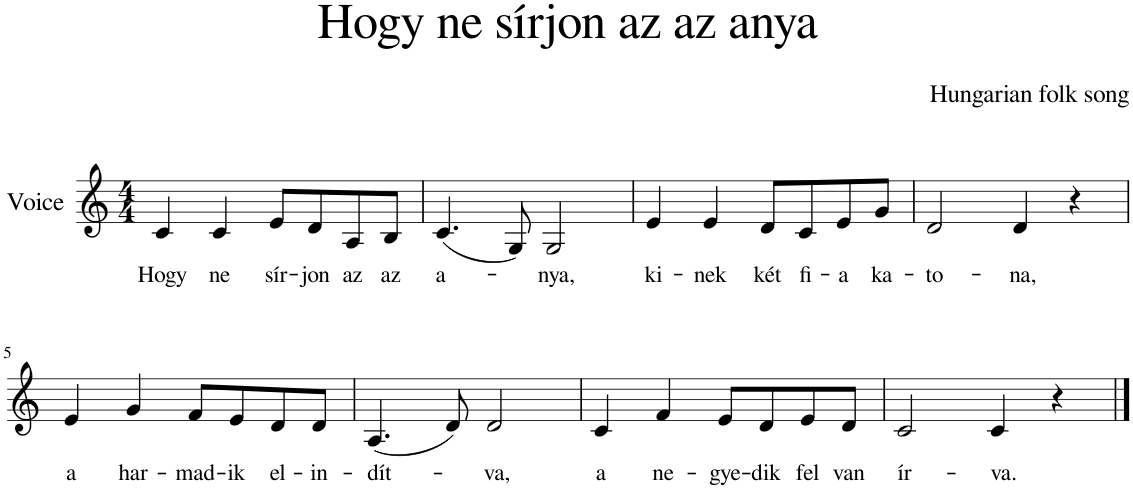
**kern	**text
*part1	*part1
*staff1	*staff1
*I"Voice	*
*clefG2	*
*k[]	*
*M4/4	*
=1	=1
!	!LO:LY:b
4c/	Hogy
!	!LO:LY:b
4c/	ne
!	!LO:LY:b
8e/L	sír-
!	!LO:LY:b
8d/	-jon
!	!LO:LY:b
8A/	az
!	!LO:LY:b
8B/J	az
=2	=2
!	!LO:LY:b
(4.c/	a-
8G/)	.
!	!LO:LY:b
2G/	-nya,
=3	=3
!	!LO:LY:b
4e/	ki-
!	!LO:LY:b
4e/	-nek
!	!LO:LY:b
8d/L	két
!	!LO:LY:b
8c/	fi-
!	!LO:LY:b
8e/	-a
!	!LO:LY:b
8g/J	ka-
=4	=4
!	!LO:LY:b
2d/	-to-
!	!LO:LY:b
4d/	-na,
4r	.
!!LO:LB:g=z
=5	=5
!	!LO:LY:b
4e/	a
!	!LO:LY:b
4g/	har-
!	!LO:LY:b
8f/L	-mad-
!	!LO:LY:b
8e/	-ik
!	!LO:LY:b
8d/	el-
!	!LO:LY:b
8d/J	-in-
=6	=6
!	!LO:LY:b
(4.A/	-dít-
8d/)	.
!	!LO:LY:b
2d/	-va,
=7	=7
!	!LO:LY:b
4c/	a
!	!LO:LY:b
4f/	ne-
!	!LO:LY:b
8e/L	-gye-
!	!LO:LY:b
8d/	-dik
!	!LO:LY:b
8e/	fel
!	!LO:LY:b
8d/J	van
=8	=8
!	!LO:LY:b
2c/	ír-
!	!LO:LY:b
4c/	-va.-
4r	.
==	==
*-	*-
